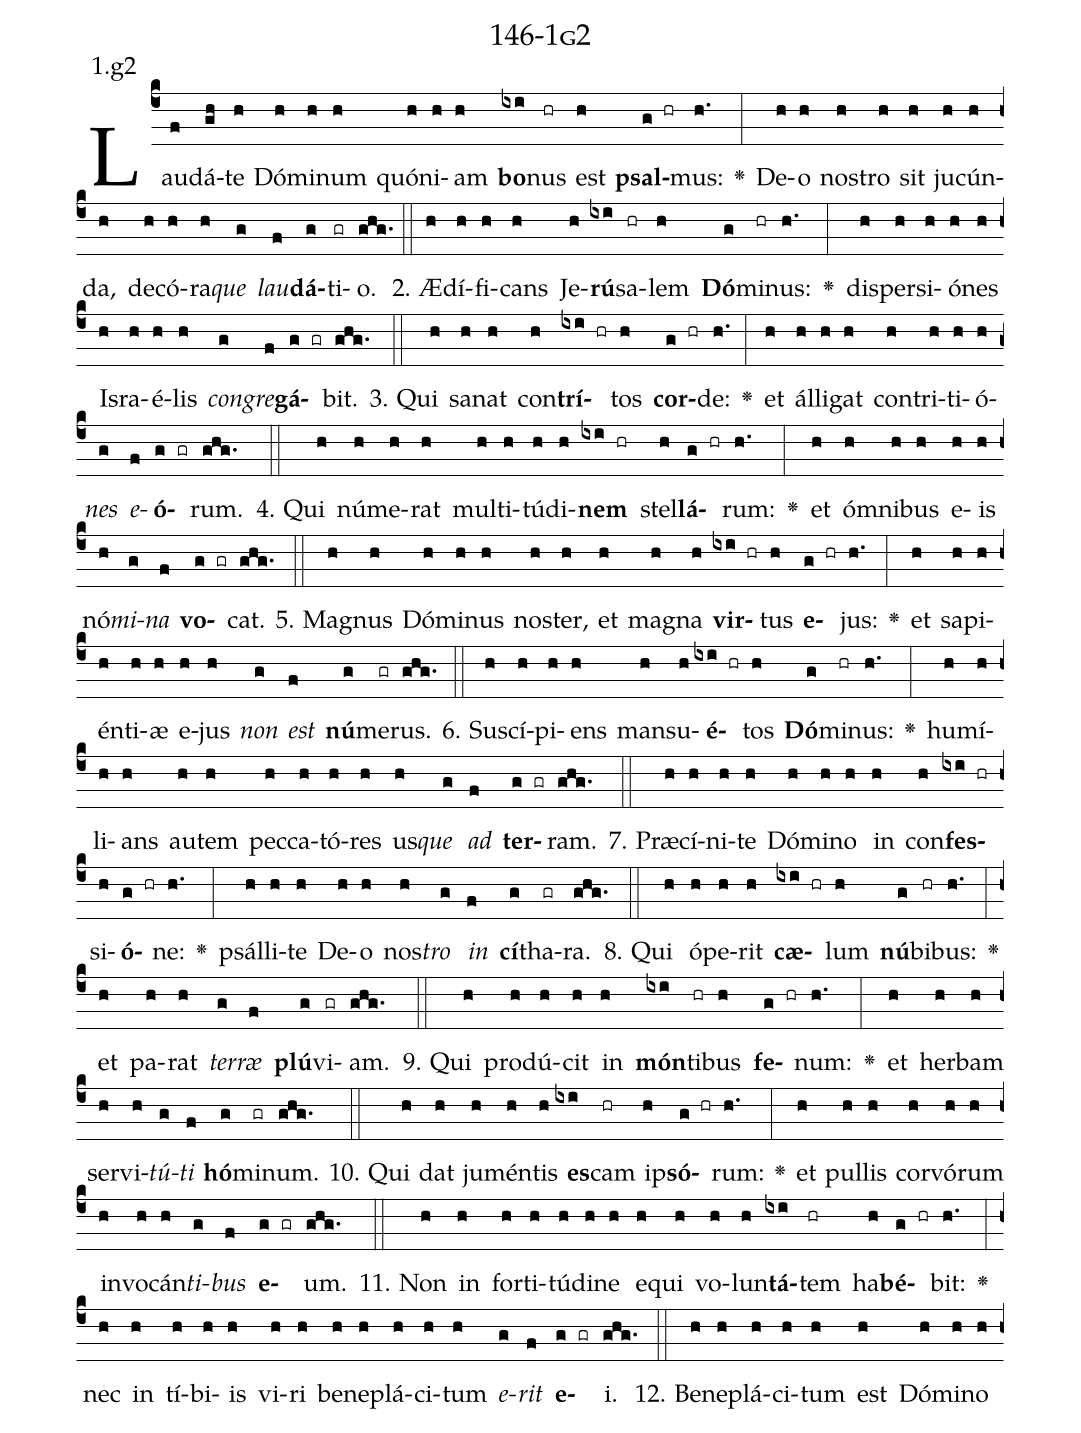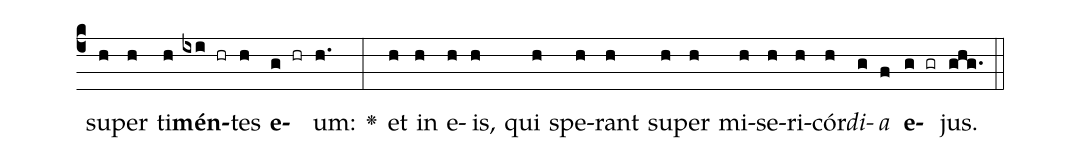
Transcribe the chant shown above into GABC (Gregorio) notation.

name: 146-1g2;
annotation: 1.g2;
%%
(c4)Lau(f)dá(gh)te(h) Dó(h)mi(h)num(h) quón(h)i(h)am(h) <b>bo</b>(ixi)nus(hr) est(h) <b>psal</b>(g hr)mus:(h.) <v>\greheightstar</v>(:) De(h)o(h) nos(h)tro(h) sit(h) ju(h)cún(h)da,(h) de(h)có(h)ra(h)<i>que</i>(g) <i>lau</i>(f)<b>dá</b>(g)ti(gr)o.(ghg.) (::)
2. Æ(h)dí(h)fi(h)cans(h) Je(h)<b>rú</b>(ixi)sa(hr)lem(h) <b>Dó</b>(g)mi(hr)nus:(h.) <v>\greheightstar</v>(:) di(h)sper(h)si(h)ó(h)nes(h) Is(h)ra(h)é(h)lis(h) <i>con</i>(g)<i>gre</i>(f)<b>gá</b>(g gr)bit.(ghg.) (::)
3. Qui(h) sa(h)nat(h) con(h)<b>trí</b>(ixi hr)tos(h) <b>cor</b>(g hr)de:(h.) <v>\greheightstar</v>(:) et(h) ál(h)li(h)gat(h) con(h)tri(h)ti(h)ó(h)<i>nes</i>(g) <i>e</i>(f)<b>ó</b>(g gr)rum.(ghg.) (::)
4. Qui(h) nú(h)me(h)rat(h) mul(h)ti(h)tú(h)di(h)<b>nem</b>(ixi hr) stel(h)<b>lá</b>(g hr)rum:(h.) <v>\greheightstar</v>(:) et(h) óm(h)ni(h)bus(h) e(h)is(h) nó(h)<i>mi</i>(g)<i>na</i>(f) <b>vo</b>(g gr)cat.(ghg.) (::)
5. Ma(h)gnus(h) Dó(h)mi(h)nus(h) nos(h)ter,(h) et(h) ma(h)gna(h) <b>vir</b>(ixi hr)tus(h) <b>e</b>(g hr)jus:(h.) <v>\greheightstar</v>(:) et(h) sa(h)pi(h)én(h)ti(h)æ(h) e(h)jus(h) <i>non</i>(g) <i>est</i>(f) <b>nú</b>(g)me(gr)rus.(ghg.) (::)
6. Su(h)scí(h)pi(h)ens(h) man(h)su(h)<b>é</b>(ixi hr)tos(h) <b>Dó</b>(g)mi(hr)nus:(h.) <v>\greheightstar</v>(:) hu(h)mí(h)li(h)ans(h) au(h)tem(h) pec(h)ca(h)tó(h)res(h) us(h)<i>que</i>(g) <i>ad</i>(f) <b>ter</b>(g gr)ram.(ghg.) (::)
7. Præ(h)cí(h)ni(h)te(h) Dó(h)mi(h)no(h) in(h) con(h)<b>fes</b>(ixi hr)si(h)<b>ó</b>(g hr)ne:(h.) <v>\greheightstar</v>(:) psál(h)li(h)te(h) De(h)o(h) nos(h)<i>tro</i>(g) <i>in</i>(f) <b>cí</b>(g)tha(gr)ra.(ghg.) (::)
8. Qui(h) ó(h)pe(h)rit(h) <b>cæ</b>(ixi hr)lum(h) <b>nú</b>(g)bi(hr)bus:(h.) <v>\greheightstar</v>(:) et(h) pa(h)rat(h) <i>ter</i>(g)<i>ræ</i>(f) <b>plú</b>(g)vi(gr)am.(ghg.) (::)
9. Qui(h) pro(h)dú(h)cit(h) in(h) <b>món</b>(ixi)ti(hr)bus(h) <b>fe</b>(g hr)num:(h.) <v>\greheightstar</v>(:) et(h) her(h)bam(h) ser(h)vi(h)<i>tú</i>(g)<i>ti</i>(f) <b>hó</b>(g)mi(gr)num.(ghg.) (::)
10. Qui(h) dat(h) ju(h)mén(h)tis(h) <b>es</b>(ixi)cam(hr) ip(h)<b>só</b>(g hr)rum:(h.) <v>\greheightstar</v>(:) et(h) pul(h)lis(h) cor(h)vó(h)rum(h) in(h)vo(h)cán(h)<i>ti</i>(g)<i>bus</i>(f) <b>e</b>(g gr)um.(ghg.) (::)
11. Non(h) in(h) for(h)ti(h)tú(h)di(h)ne(h) e(h)qui(h) vo(h)lun(h)<b>tá</b>(ixi)tem(hr) ha(h)<b>bé</b>(g hr)bit:(h.) <v>\greheightstar</v>(:) nec(h) in(h) tí(h)bi(h)is(h) vi(h)ri(h) be(h)ne(h)plá(h)ci(h)tum(h) <i>e</i>(g)<i>rit</i>(f) <b>e</b>(g gr)i.(ghg.) (::)
12. Be(h)ne(h)plá(h)ci(h)tum(h) est(h) Dó(h)mi(h)no(h) su(h)per(h) ti(h)<b>mén</b>(ixi hr)tes(h) <b>e</b>(g hr)um:(h.) <v>\greheightstar</v>(:) et(h) in(h) e(h)is,(h) qui(h) spe(h)rant(h) su(h)per(h) mi(h)se(h)ri(h)cór(h)<i>di</i>(g)<i>a</i>(f) <b>e</b>(g gr)jus.(ghg.) (::)
